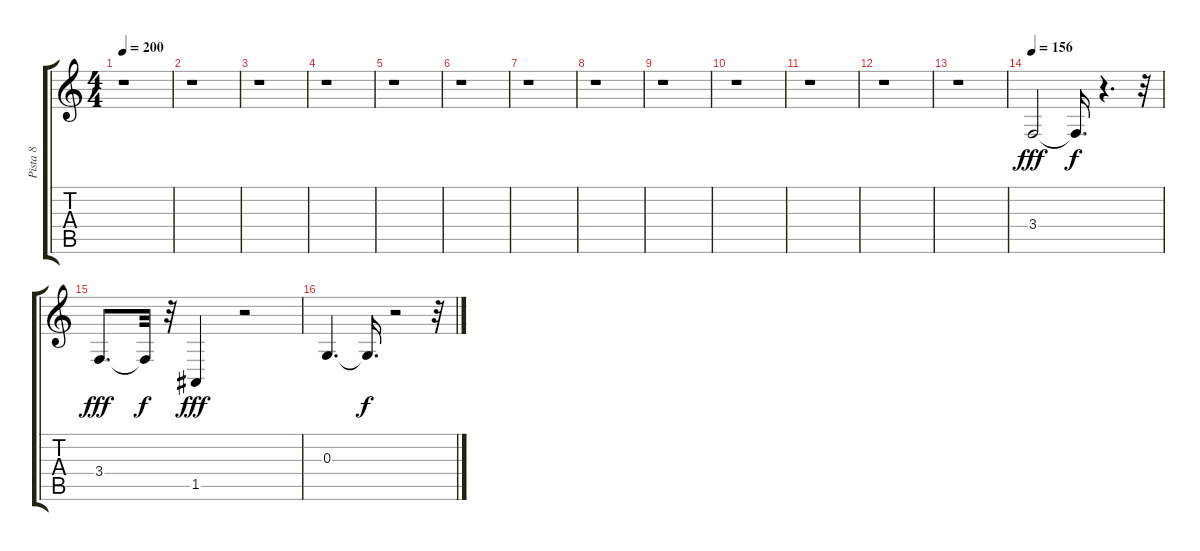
\track ("Pista 8" "Pista 8") {instrument trombone}
\staff {score tabs}
\tuning (E4 B3 G3 D3 A2 E2) {hide}
\ts (4 4)
\tempo 200
\clef g2
\ks c
r.1{dy f} |
r.1 |
r.1 |
r.1 |
r.1 |
r.1 |
r.1 |
r.1 |
r.1 |
r.1 |
r.1 |
r.1 |
r.1 |
\tempo 156
3.4.2{dy fff} 3.4{t}.16{d dy f} r.4{d} r.32 |
3.4.8{d dy fff} 3.4{t}.32{dy f} r.32 1.5.4{dy fff} r.2 |
0.3.4{d} 0.3{t}.16{d dy f} r.2 r.32
